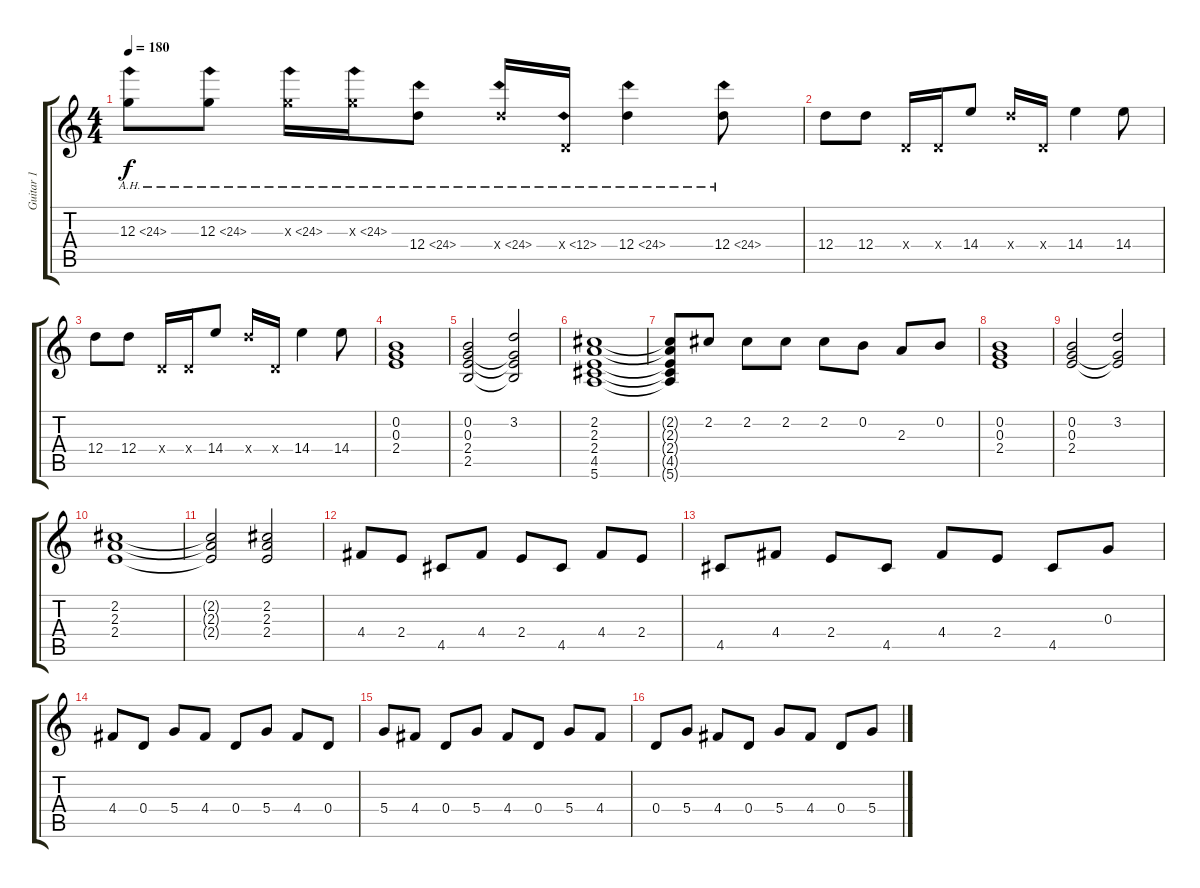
\track ("Guitar 1" "Guitar 1") {instrument distortionguitar}
\staff {score tabs}
\tuning (E4 B3 G3 D3 A2 E2) {hide}
\ts (4 4)
\tempo 180
\clef g2
\ks c
12.3{ah 12}.8{dy f} 12.3{ah 12}.8 12.3{ah 12 x}.16 12.3{ah 12 x}.16 12.4{ah 12}.8 12.4{ah 12 x}.16 0.4{ah 12 x}.16 12.4{ah 12}.4 12.4{ah 12}.8 |
12.4.8 12.4.8 0.4{x}.16 0.4{x}.16 14.4.8 12.4{x}.16 0.4{x}.16 14.4.4 14.4.8 |
12.4.8 12.4.8 0.4{x}.16 0.4{x}.16 14.4.8 12.4{x}.16 0.4{x}.16 14.4.4 14.4.8 |
(0.2 0.3 2.4).1{volume 13} |
(0.2 0.3 2.4 2.5).2 (3.2 0.3{t} 2.4{t} 2.5{t}).2 |
(2.2 2.3 2.4 4.5 5.6).1 |
(2.2{t} 2.3{t} 2.4{t} 4.5{t} 5.6{t}).8 2.2.8 2.2.8 2.2.8 2.2.8 0.2.8 2.3.8 0.2.8 |
(0.2 0.3 2.4).1 |
(0.2 0.3 2.4).2 (3.2 0.3{t} 2.4{t}).2 |
(2.2 2.3 2.4).1 |
(2.2{t} 2.3{t} 2.4{t}).2 (2.2 2.3 2.4).2 |
4.4.8 2.4.8 4.5.8 4.4.8 2.4.8 4.5.8 4.4.8 2.4.8 |
4.5.8 4.4.8 2.4.8 4.5.8 4.4.8 2.4.8 4.5.8 0.3.8 |
4.4.8 0.4.8 5.4.8 4.4.8 0.4.8 5.4.8 4.4.8 0.4.8 |
5.4.8 4.4.8 0.4.8 5.4.8 4.4.8 0.4.8 5.4.8 4.4.8 |
0.4.8 5.4.8 4.4.8 0.4.8 5.4.8 4.4.8 0.4.8 5.4.8
